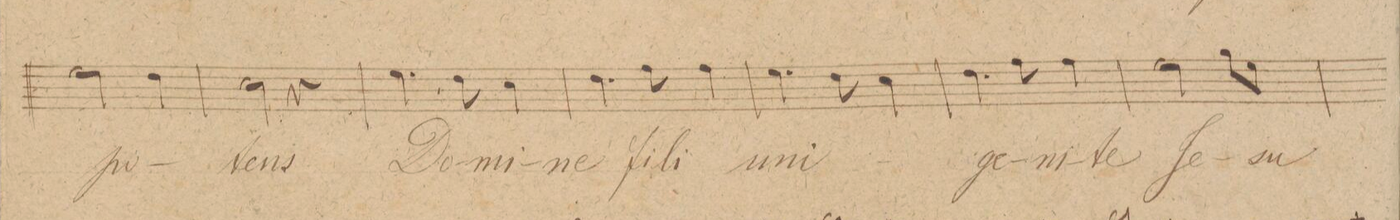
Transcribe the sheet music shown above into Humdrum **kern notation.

**kern	**text	**dynam
*I"Basso.	*	*
*clefF4	*	*
*k[f#c#]	*	*
*met(c|)	*	*
*M3/4	*	*
2G\	po-	.
4F#\	.	.
=75	=75	=75
2E\	-tens	.
4r	.	.
=76	=76	=76
4.G\	Do-	.
8F#\	-mi-	.
4E\	-ne	.
=77	=77	=77
4.F#\	fi-	.
8A\	.	.
4A\	-li	.
=78	=78	=78
4.G\	u-	.
8F#\	.	.
4E\	-ni-	.
=79	=79	=79
4.F#\	-ge-	.
8A\	-ni-	.
4A\	-te	.
=80	=80	=80
2G\	Je-	.
8B\L	-su	.
8G\J	.	.
=81	=81	=81
*-	*-	*-
